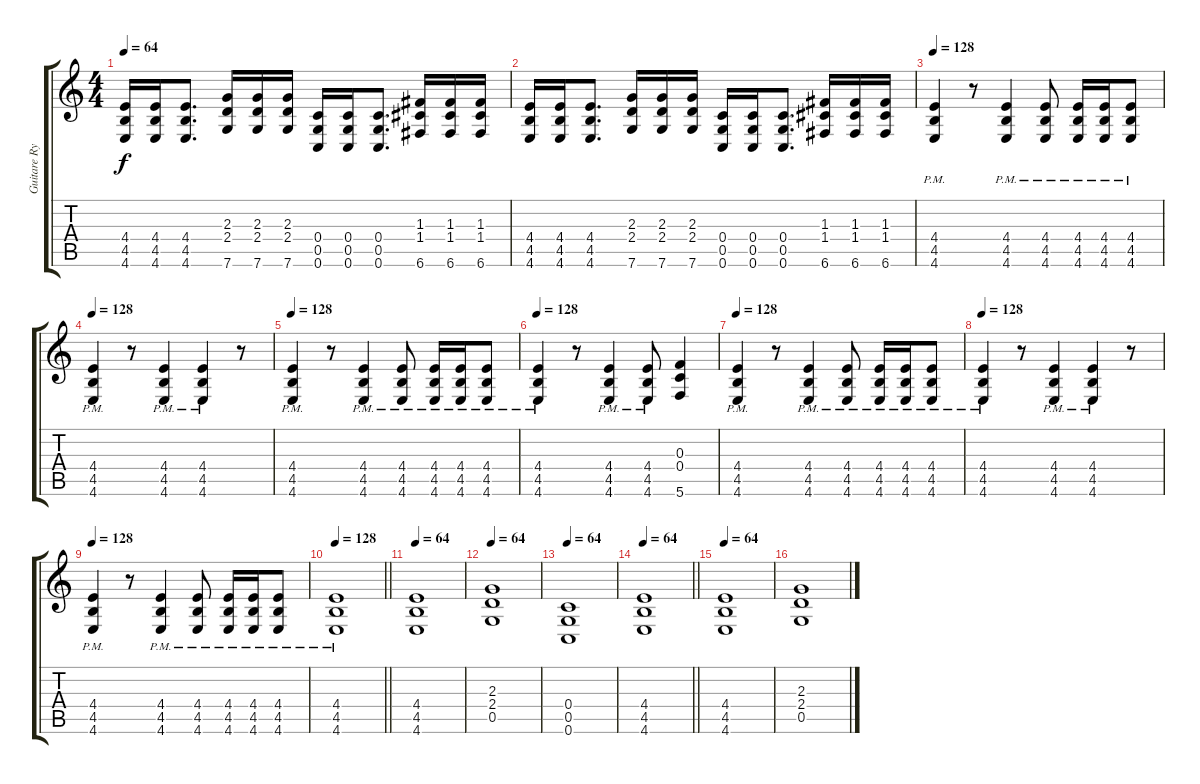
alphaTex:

\track ("Guitare Rythmique" "Guitare Ry") {instrument overdrivenguitar}
\staff {score tabs}
\tuning (D4 A3 F3 C3 G2 C2) {hide}
\ts (4 4)
\tempo 64
\clef g2
\ks c
(4.4 4.5 4.6).16{dy f} (4.4 4.5 4.6).16 (4.4 4.5 4.6).8{d} (2.3 2.4 7.6).16 (2.3 2.4 7.6).16 (2.3 2.4 7.6).16 (0.4 0.5 0.6).16 (0.4 0.5 0.6).16 (0.4 0.5 0.6).8{d} (1.3 1.4 6.6).16 (1.3 1.4 6.6).16 (1.3 1.4 6.6).16 |
(4.4 4.5 4.6).16 (4.4 4.5 4.6).16 (4.4 4.5 4.6).8{d} (2.3 2.4 7.6).16 (2.3 2.4 7.6).16 (2.3 2.4 7.6).16 (0.4 0.5 0.6).16 (0.4 0.5 0.6).16 (0.4 0.5 0.6).8{d} (1.3 1.4 6.6).16 (1.3 1.4 6.6).16 (1.3 1.4 6.6).16 |
\tempo 128
(4.4{pm} 4.5{pm} 4.6{pm}).4 r.8 (4.4{pm} 4.5{pm} 4.6{pm}).4 (4.4{pm} 4.5{pm} 4.6{pm}).8 (4.4{pm} 4.5{pm} 4.6{pm}).16 (4.4{pm} 4.5{pm} 4.6{pm}).16 (4.4{pm} 4.5{pm} 4.6{pm}).8 |
\tempo 128
(4.4{pm} 4.5{pm} 4.6{pm}).4 r.8 (4.4{pm} 4.5{pm} 4.6{pm}).4 (4.4{pm} 4.5{pm} 4.6{pm}).4 r.8 |
\tempo 128
(4.4{pm} 4.5{pm} 4.6{pm}).4 r.8 (4.4{pm} 4.5{pm} 4.6{pm}).4 (4.4{pm} 4.5{pm} 4.6{pm}).8 (4.4{pm} 4.5{pm} 4.6{pm}).16 (4.4{pm} 4.5{pm} 4.6{pm}).16 (4.4{pm} 4.5{pm} 4.6{pm}).8 |
\tempo 128
(4.4{pm} 4.5{pm} 4.6{pm}).4 r.8 (4.4{pm} 4.5{pm} 4.6{pm}).4 (4.4{pm} 4.5{pm} 4.6{pm}).8 (0.3 0.4 5.6).4 |
\tempo 128
(4.4{pm} 4.5{pm} 4.6{pm}).4 r.8 (4.4{pm} 4.5{pm} 4.6{pm}).4 (4.4{pm} 4.5{pm} 4.6{pm}).8 (4.4{pm} 4.5{pm} 4.6{pm}).16 (4.4{pm} 4.5{pm} 4.6{pm}).16 (4.4{pm} 4.5{pm} 4.6{pm}).8 |
\tempo 128
(4.4{pm} 4.5{pm} 4.6{pm}).4 r.8 (4.4{pm} 4.5{pm} 4.6{pm}).4 (4.4{pm} 4.5{pm} 4.6{pm}).4 r.8 |
\tempo 128
(4.4{pm} 4.5{pm} 4.6{pm}).4 r.8 (4.4{pm} 4.5{pm} 4.6{pm}).4 (4.4{pm} 4.5{pm} 4.6{pm}).8 (4.4{pm} 4.5{pm} 4.6{pm}).16 (4.4{pm} 4.5{pm} 4.6{pm}).16 (4.4{pm} 4.5{pm} 4.6{pm}).8 |
\tempo 128
\barLineRight lightlight
(4.4{pm} 4.5{pm} 4.6{pm}).1 |
\tempo 64
(4.4 4.5 4.6).1 |
\tempo 64
(2.3 2.4 0.5).1 |
\tempo 64
(0.4 0.5 0.6).1 |
\tempo 64
\barLineRight lightlight
(4.4 4.5 4.6).1 |
\tempo 64
(4.4 4.5 4.6).1 |
(2.3 2.4 0.5).1
